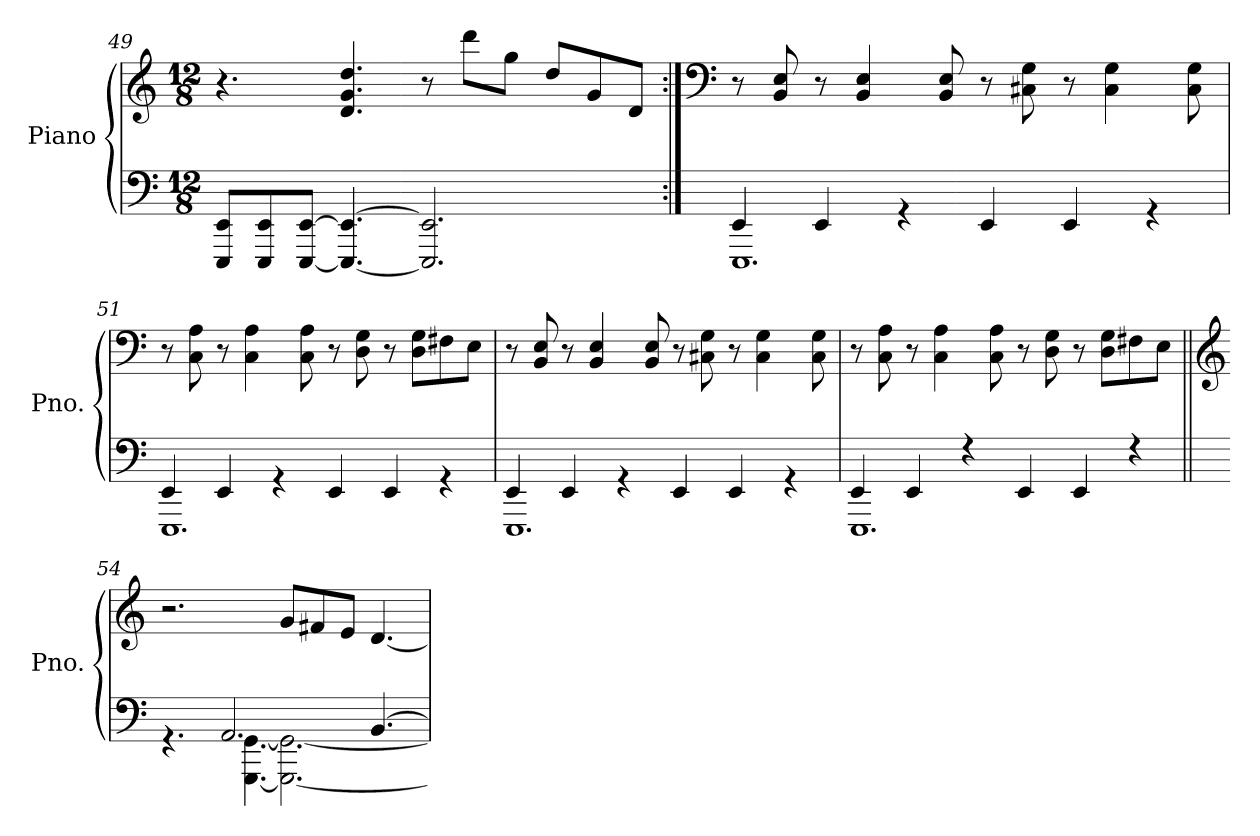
**kern	**kern
*part1	*part1
*staff2	*staff1
*I"Piano	*
*I'Pno.	*
!!LO:LB:g=z
*clefF4	*clefG2
*k[]	*k[]
*M12/8	*M12/8
=49	=49
8EEE/ 8EE/L	4.r
8EEE/ 8EE/	.
[8EEE/ [8EE/J	.
4.EEE/_ 4.EE/_	4.d/ 4.g/ 4.dd/
2.EEE/] 2.EE/]	8r
.	8ddd\L
.	8gg\J
.	8dd/L
.	8g/
.	8d/J
=50:|!	=50:|!
*	*clefF4
*^	*
4EE/	1.EEE	8r
.	.	8BB/ 8E/
4EE/	.	8r
.	.	4BB/ 4E/
4rGG	.	.
.	.	8BB/ 8E/
4EE/	.	8r
.	.	8C#X\ 8G\
4EE/	.	8r
.	.	4C#\ 4G\
4rGG	.	.
.	.	8C#\ 8G\
=51	=51	=51
4EE/	1.EEE	8r
.	.	8C\ 8A\
4EE/	.	8r
.	.	4C\ 4A\
4rGG	.	.
.	.	8C\ 8A\
4EE/	.	8r
.	.	8D\ 8G\
4EE/	.	8r
.	.	8D\ 8G\L
4rGG	.	8F#X\
.	.	8E\J
=52	=52	=52
4EE/	1.EEE	8r
.	.	8BB/ 8E/
4EE/	.	8r
.	.	4BB/ 4E/
4rGG	.	.
.	.	8BB/ 8E/
4EE/	.	8r
.	.	8C#X\ 8G\
4EE/	.	8r
.	.	4C#\ 4G\
4rGG	.	.
.	.	8C#\ 8G\
!!LO:LB:g=z
=53	=53	=53
4EE/	1.EEE	8r
.	.	8C\ 8A\
4EE/	.	8r
.	.	4C\ 4A\
4r	.	.
.	.	8C\ 8A\
4EE/	.	8r
.	.	8D\ 8G\
4EE/	.	8r
.	.	8D\ 8G\L
4r	.	8F#X\
.	.	8E\J
=54||	=54||	=54||
*	*	*clefG2
4.rGG	4.ryy	2.r
2.AA/	[4.GGG\ [4.GG\	.
.	2.GGG\_ 2.GG\_	8g/L
.	.	8f#X/
.	.	8e/J
[4.BB/	.	[4.d/
*v	*v	*
=	=
*-	*-
